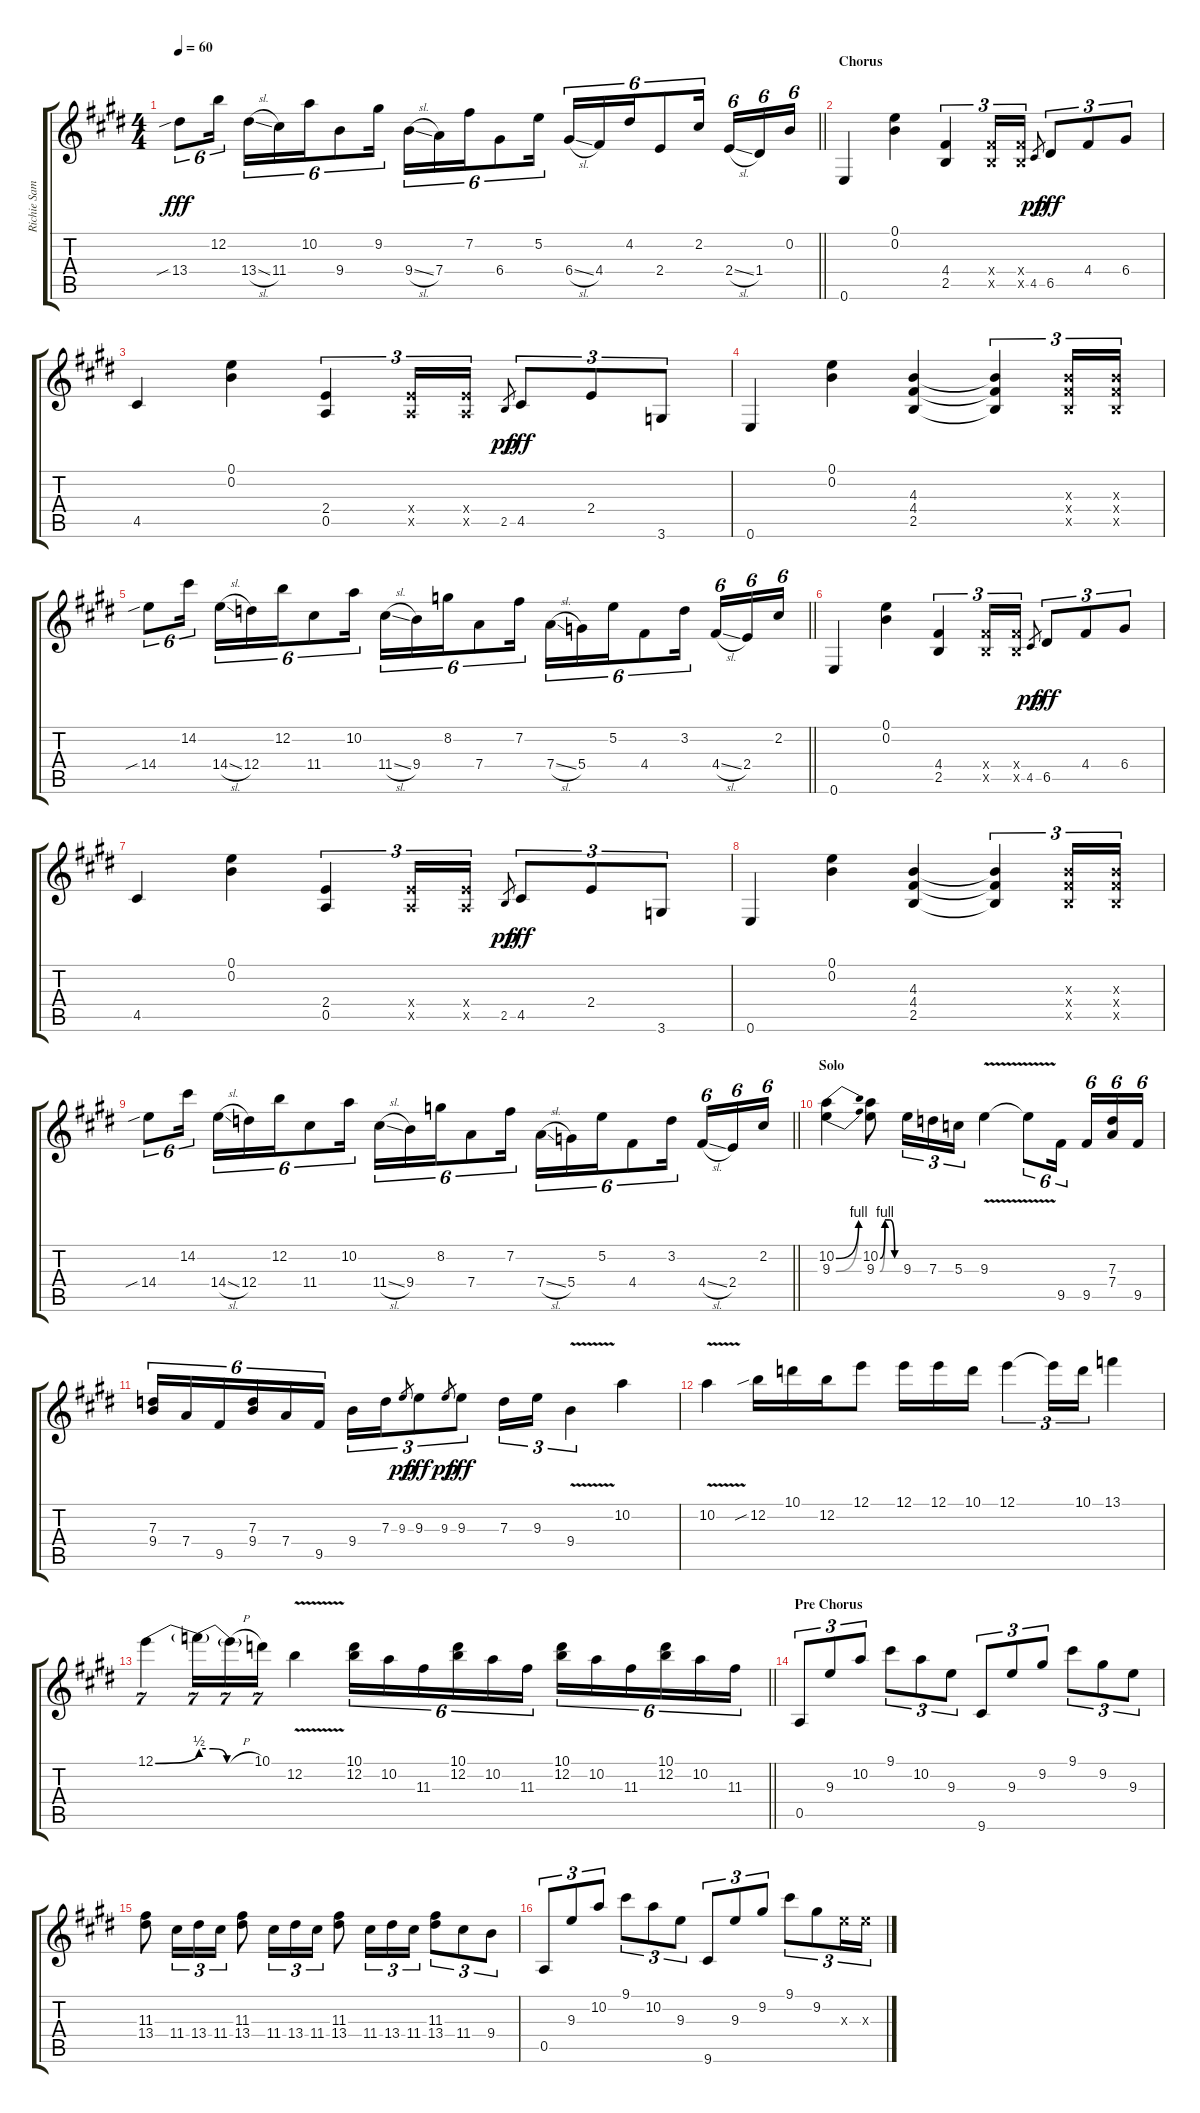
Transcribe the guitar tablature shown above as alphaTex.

\track ("Richie Sambora" "Richie Sam") {instrument electricguitarclean}
\staff {score tabs}
\tuning (E4 B3 G3 D3 A2 E2) {hide}
\ts (4 4)
\tempo 60
\clef g2
\barLineRight lightlight
\ks e
13.4{sib}.8{tu (6 4) dy fff} 12.2.16{tu (6 4)} 13.4{sl}.16{tu (6 4)} 11.4.16{tu (6 4)} 10.2.16{tu (6 4)} 9.4.8{tu (6 4)} 9.2.16{tu (6 4)} 9.4{sl}.16{tu (6 4)} 7.4.16{tu (6 4)} 7.2.16{tu (6 4)} 6.4.8{tu (6 4)} 5.2.16{tu (6 4)} 6.4{sl}.16{tu (6 4)} 4.4.16{tu (6 4)} 4.2.16{tu (6 4)} 2.4.8{tu (6 4)} 2.2.16{tu (6 4)} 2.4{sl}.16{tu (6 4)} 1.4.16{tu (6 4)} 0.2.16{tu (6 4)} |
\section ("" "Chorus")
0.6.4 (0.1 0.2).4 (4.4 2.5).4{tu (3 2)} (4.4{x} 2.5{x}).16{tu (3 2)} (4.4{x} 2.5{x}).16{tu (3 2)} 4.5.8{gr dy pp} 6.5.8{tu (3 2) dy fff} 4.4.8{tu (3 2)} 6.4.8{tu (3 2)} |
4.5.4 (0.1 0.2).4 (2.4 0.5).4{tu (3 2)} (2.4{x} 0.5{x}).16{tu (3 2)} (2.4{x} 0.5{x}).16{tu (3 2)} 2.5.8{gr dy pp} 4.5.8{tu (3 2) dy fff} 2.4.8{tu (3 2)} 3.6.8{tu (3 2)} |
0.6.4 (0.1 0.2).4 (4.3 4.4 2.5).4 (4.3{t} 4.4{t} 2.5{t}).4{tu (3 2)} (4.3{x} 4.4{x} 2.5{x}).16{tu (3 2)} (4.3{x} 4.4{x} 2.5{x}).16{tu (3 2)} |
\barLineRight lightlight
14.4{sib}.8{tu (6 4)} 14.2.16{tu (6 4)} 14.4{sl}.16{tu (6 4)} 12.4.16{tu (6 4)} 12.2.16{tu (6 4)} 11.4.8{tu (6 4)} 10.2.16{tu (6 4)} 11.4{sl}.16{tu (6 4)} 9.4.16{tu (6 4)} 8.2.16{tu (6 4)} 7.4.8{tu (6 4)} 7.2.16{tu (6 4)} 7.4{sl}.16{tu (6 4)} 5.4.16{tu (6 4)} 5.2.16{tu (6 4)} 4.4.8{tu (6 4)} 3.2.16{tu (6 4)} 4.4{sl}.16{tu (6 4)} 2.4.16{tu (6 4)} 2.2.16{tu (6 4)} |
0.6.4 (0.1 0.2).4 (4.4 2.5).4{tu (3 2)} (4.4{x} 2.5{x}).16{tu (3 2)} (4.4{x} 2.5{x}).16{tu (3 2)} 4.5.8{gr dy pp} 6.5.8{tu (3 2) dy fff} 4.4.8{tu (3 2)} 6.4.8{tu (3 2)} |
4.5.4 (0.1 0.2).4 (2.4 0.5).4{tu (3 2)} (2.4{x} 0.5{x}).16{tu (3 2)} (2.4{x} 0.5{x}).16{tu (3 2)} 2.5.8{gr dy pp} 4.5.8{tu (3 2) dy fff} 2.4.8{tu (3 2)} 3.6.8{tu (3 2)} |
0.6.4 (0.1 0.2).4 (4.3 4.4 2.5).4 (4.3{t} 4.4{t} 2.5{t}).4{tu (3 2)} (4.3{x} 4.4{x} 2.5{x}).16{tu (3 2)} (4.3{x} 4.4{x} 2.5{x}).16{tu (3 2)} |
\barLineRight lightlight
14.4{sib}.8{tu (6 4)} 14.2.16{tu (6 4)} 14.4{sl}.16{tu (6 4)} 12.4.16{tu (6 4)} 12.2.16{tu (6 4)} 11.4.8{tu (6 4)} 10.2.16{tu (6 4)} 11.4{sl}.16{tu (6 4)} 9.4.16{tu (6 4)} 8.2.16{tu (6 4)} 7.4.8{tu (6 4)} 7.2.16{tu (6 4)} 7.4{sl}.16{tu (6 4)} 5.4.16{tu (6 4)} 5.2.16{tu (6 4)} 4.4.8{tu (6 4)} 3.2.16{tu (6 4)} 4.4{sl}.16{tu (6 4)} 2.4.16{tu (6 4)} 2.2.16{tu (6 4)} |
\section ("" "Solo")
(10.2{be (bend 0 0 60 4)} 9.3{be (bend 0 0 60 4)}).4 (10.2{be (custom 0 0 15 4 30 4 45 0 60 0)} 9.3{be (custom 0 0 15 4 30 4 45 0 60 0)}).8 9.3.16{tu (3 2)} 7.3.16{tu (3 2)} 5.3.16{tu (3 2)} 9.3{v}.4 9.3{v t}.8{tu (6 4)} 9.5.16{tu (6 4)} 9.5.16{tu (6 4)} (7.3 7.4).16{tu (6 4)} 9.5.16{tu (6 4)} |
(7.3 9.4).16{tu (6 4)} 7.4.16{tu (6 4)} 9.5.16{tu (6 4)} (7.3 9.4).16{tu (6 4)} 7.4.16{tu (6 4)} 9.5.16{tu (6 4)} 9.4.16{tu (3 2)} 7.3.16{tu (3 2)} 9.3.8{gr dy pp} 9.3.8{tu (3 2) dy fff} 9.3.8{gr dy pp} 9.3.8{tu (3 2) dy fff} 7.3.16{tu (3 2)} 9.3.16{tu (3 2)} 9.4{v}.4{tu (3 2)} 10.2.4 |
10.2{v}.4 12.2{sib}.16 10.1.16 12.2.16 12.1.8 12.1.16 12.1.16 10.1.16 12.1.4{tu (3 2)} 12.1{t}.16{tu (3 2)} 10.1.16{tu (3 2)} 13.1.4 |
\barLineRight lightlight
12.1{be (bend 0 0 60 2)}.4{tu (7 4)} 12.1{be (custom 0 2 15 2 30 0 60 0) t}.16{tu (7 4)} 12.1{h t}.16{tu (7 4)} 10.1.16{tu (7 4)} 12.2{v}.4 (10.1 12.2).16{tu (6 4)} 10.2.16{tu (6 4)} 11.3.16{tu (6 4)} (10.1 12.2).16{tu (6 4)} 10.2.16{tu (6 4)} 11.3.16{tu (6 4)} (10.1 12.2).16{tu (6 4)} 10.2.16{tu (6 4)} 11.3.16{tu (6 4)} (10.1 12.2).16{tu (6 4)} 10.2.16{tu (6 4)} 11.3.16{tu (6 4)} |
\section ("" "Pre Chorus")
0.5.8{tu (3 2)} 9.3.8{tu (3 2)} 10.2.8{tu (3 2)} 9.1.8{tu (3 2)} 10.2.8{tu (3 2)} 9.3.8{tu (3 2)} 9.6.8{tu (3 2)} 9.3.8{tu (3 2)} 9.2.8{tu (3 2)} 9.1.8{tu (3 2)} 9.2.8{tu (3 2)} 9.3.8{tu (3 2)} |
(11.3 13.4).8 11.4.16{tu (3 2)} 13.4.16{tu (3 2)} 11.4.16{tu (3 2)} (11.3 13.4).8 11.4.16{tu (3 2)} 13.4.16{tu (3 2)} 11.4.16{tu (3 2)} (11.3 13.4).8 11.4.16{tu (3 2)} 13.4.16{tu (3 2)} 11.4.16{tu (3 2)} (11.3 13.4).8{tu (3 2)} 11.4.8{tu (3 2)} 9.4.8{tu (3 2)} |
0.5.8{tu (3 2)} 9.3.8{tu (3 2)} 10.2.8{tu (3 2)} 9.1.8{tu (3 2)} 10.2.8{tu (3 2)} 9.3.8{tu (3 2)} 9.6.8{tu (3 2)} 9.3.8{tu (3 2)} 9.2.8{tu (3 2)} 9.1.8{tu (3 2)} 9.2.8{tu (3 2)} 9.3{x}.16{tu (3 2)} 9.3{x}.16{tu (3 2)}
